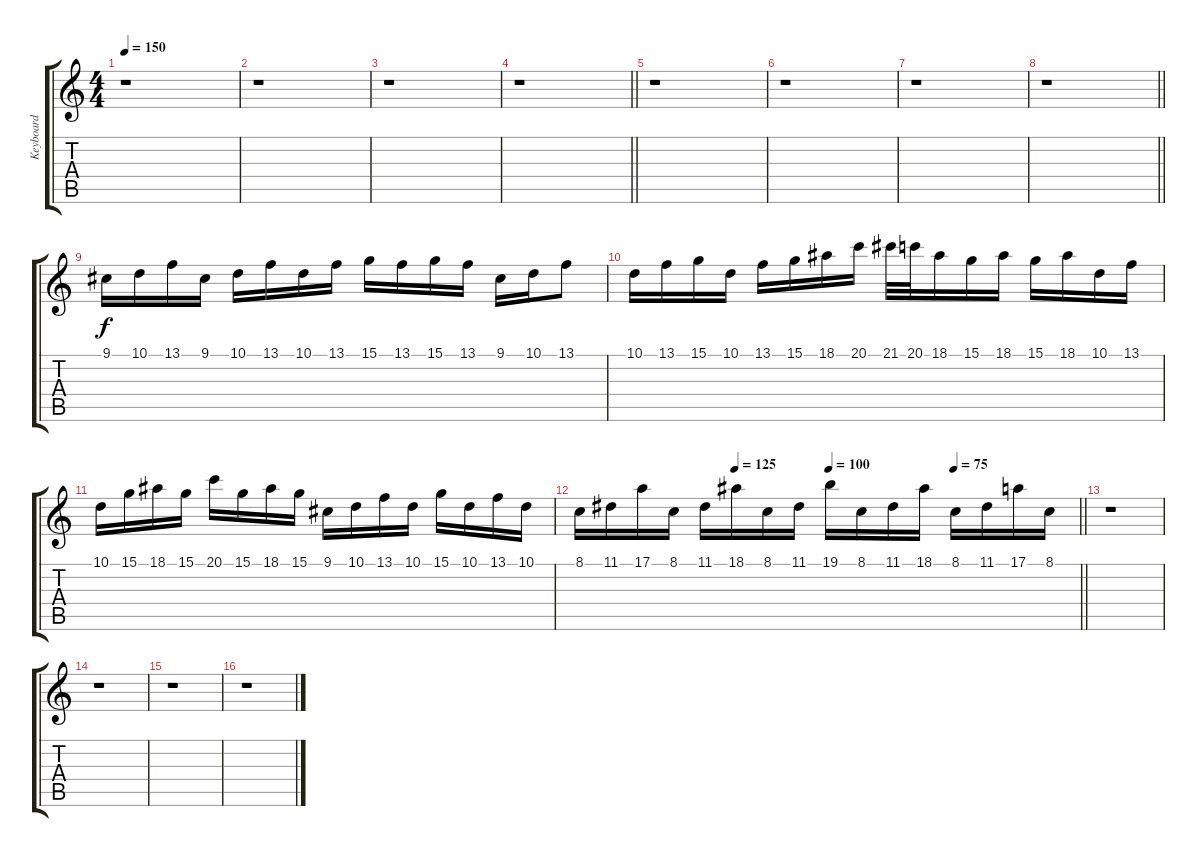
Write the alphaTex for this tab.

\track ("Keyboard" "Keyboard") {instrument stringensemble1}
\staff {score tabs}
\tuning (E4 B3 G3 D3 A2 E2) {hide}
\ts (4 4)
\tempo 150
\clef g2
\ks c
r.1{dy ff} |
r.1 |
r.1 |
\barLineRight lightlight
r.1 |
r.1 |
r.1 |
r.1 |
\barLineRight lightlight
r.1 |
9.1.16{dy f volume 14 instrument honkytonkpiano} 10.1.16 13.1.16 9.1.16 10.1.16 13.1.16 10.1.16 13.1.16 15.1.16 13.1.16 15.1.16 13.1.16 9.1.16 10.1.16 13.1.8 |
10.1.16 13.1.16 15.1.16 10.1.16 13.1.16 15.1.16 18.1.16 20.1.16 21.1.32 20.1.32 18.1.16 15.1.16 18.1.16 15.1.16 18.1.16 10.1.16 13.1.16 |
10.1.16 15.1.16 18.1.16 15.1.16 20.1.16 15.1.16 18.1.16 15.1.16 9.1.16 10.1.16 13.1.16 10.1.16 15.1.16 10.1.16 13.1.16 10.1.16 |
\tempo (125 0.3125)
\tempo (100 0.5)
\tempo (75 0.75)
\barLineRight lightlight
8.1.16 11.1.16 17.1.16 8.1.16 11.1.16 18.1.16 8.1.16 11.1.16 19.1.16 8.1.16 11.1.16 18.1.16 8.1.16 11.1.16 17.1.16 8.1.16 |
r.1 |
r.1 |
r.1 |
r.1
